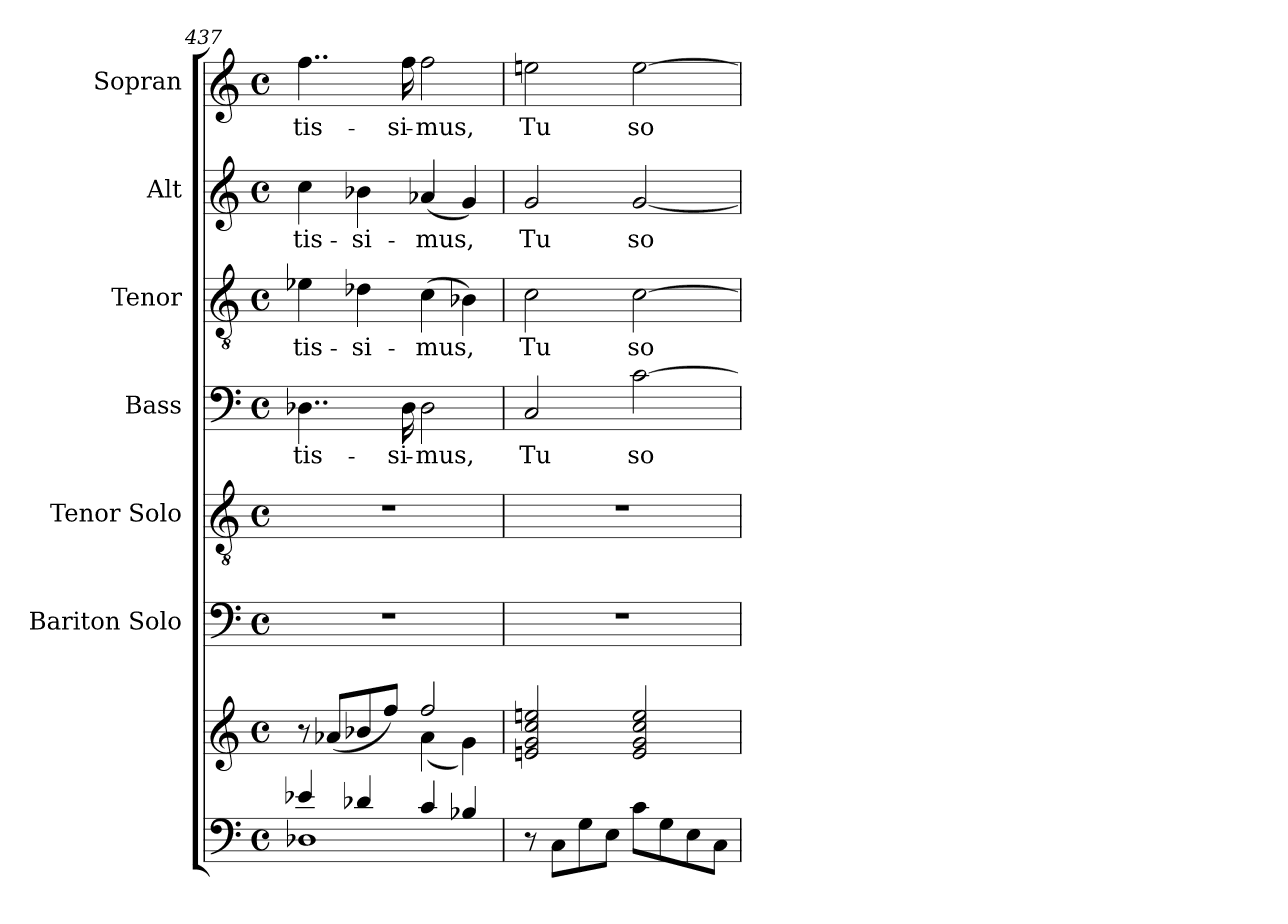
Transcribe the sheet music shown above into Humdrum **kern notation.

**kern	**kern	**kern	**kern	**kern	**text	**kern	**text	**kern	**text	**kern	**text
*part7	*part7	*part6	*part5	*part4	*part4	*part3	*part3	*part2	*part2	*part1	*part1
*staff8	*staff7	*staff6	*staff5	*staff4	*staff4	*staff3	*staff3	*staff2	*staff2	*staff1	*staff1
*	*	*I"Bariton Solo	*I"Tenor Solo	*I"Bass	*	*I"Tenor	*	*I"Alt	*	*I"Sopran	*
*	*	*	*	*I'B.	*	*I'T.	*	*I'A.	*	*I'S.	*
*clefF4	*clefG2	*clefF4	*clefGv2	*clefF4	*	*clefGv2	*	*clefG2	*	*clefG2	*
*k[]	*k[]	*k[]	*k[]	*k[]	*	*k[]	*	*k[]	*	*k[]	*
*C:	*C:	*C:	*C:	*C:	*	*C:	*	*C:	*	*C:	*
*M4/4	*M4/4	*M4/4	*M4/4	*M4/4	*	*M4/4	*	*M4/4	*	*M4/4	*
*met(c)	*met(c)	*met(c)	*met(c)	*met(c)	*	*met(c)	*	*met(c)	*	*met(c)	*
=437	=437	=437	=437	=437	=437	=437	=437	=437	=437	=437	=437
*^	*^	*	*	*	*	*	*	*	*	*	*
!	!	!	!	!	!	!	!LO:LY:b	!	!LO:LY:b	!	!LO:LY:b	!	!LO:LY:b
4e-X/	1D-X	8r	2ryy	1r	1r	4..D-X\	-tis-	4e-X\	-tis-	4cc\	-tis-	4..ff\	-tis-
.	.	(<8a-X/L	.	.	.	.	.	.	.	.	.	.	.
!	!	!	!	!	!	!	!	!	!LO:LY:b	!	!LO:LY:b	!	!
4d-X/	.	8b-X/	.	.	.	.	.	4d-X\	-si-	4b-X\	-si-	.	.
.	.	8ff/J)	.	.	.	.	.	.	.	.	.	.	.
!	!	!	!	!	!	!	!LO:LY:b	!	!	!	!	!	!LO:LY:b
.	.	.	.	.	.	16D-\	-si-	.	.	.	.	16ff\	-si-
!	!	!	!	!	!	!	!LO:LY:b	!	!LO:LY:b	!	!LO:LY:b	!	!LO:LY:b
4c/	.	2ff/	(<4a-\	.	.	2D-\	-mus,	(>4c\	-mus,	(<4a-X/	-mus,	2ff\	-mus,
4B-X/	.	.	4g\)	.	.	.	.	4B-X\)	.	4g/)	.	.	.
*v	*v	*	*	*	*	*	*	*	*	*	*	*	*
=438	=438	=438	=438	=438	=438	=438	=438	=438	=438	=438	=438	=438
!	!	!	!	!	!	!LO:LY:b	!	!LO:LY:b	!	!LO:LY:b	!	!LO:LY:b
*	*v	*v	*	*	*	*	*	*	*	*	*	*
8r	2en/ 2g/ 2cc/ 2een/	1r	1r	2C/	Tu	2c\	Tu	2g/	Tu	2een\	Tu
8C\L	.	.	.	.	.	.	.	.	.	.	.
8G\	.	.	.	.	.	.	.	.	.	.	.
8E\J	.	.	.	.	.	.	.	.	.	.	.
!	!	!	!	!	!LO:LY:b	!	!LO:LY:b	!	!LO:LY:b	!	!LO:LY:b
8c\L	2e/ 2g/ 2cc/ 2ee/	.	.	[2c\	so-	[2c\	so-	[2g/	so-	[2ee\	so-
8G\	.	.	.	.	.	.	.	.	.	.	.
8E\	.	.	.	.	.	.	.	.	.	.	.
8C\J	.	.	.	.	.	.	.	.	.	.	.
=	=	=	=	=	=	=	=	=	=	=	=
*-	*-	*-	*-	*-	*-	*-	*-	*-	*-	*-	*-
